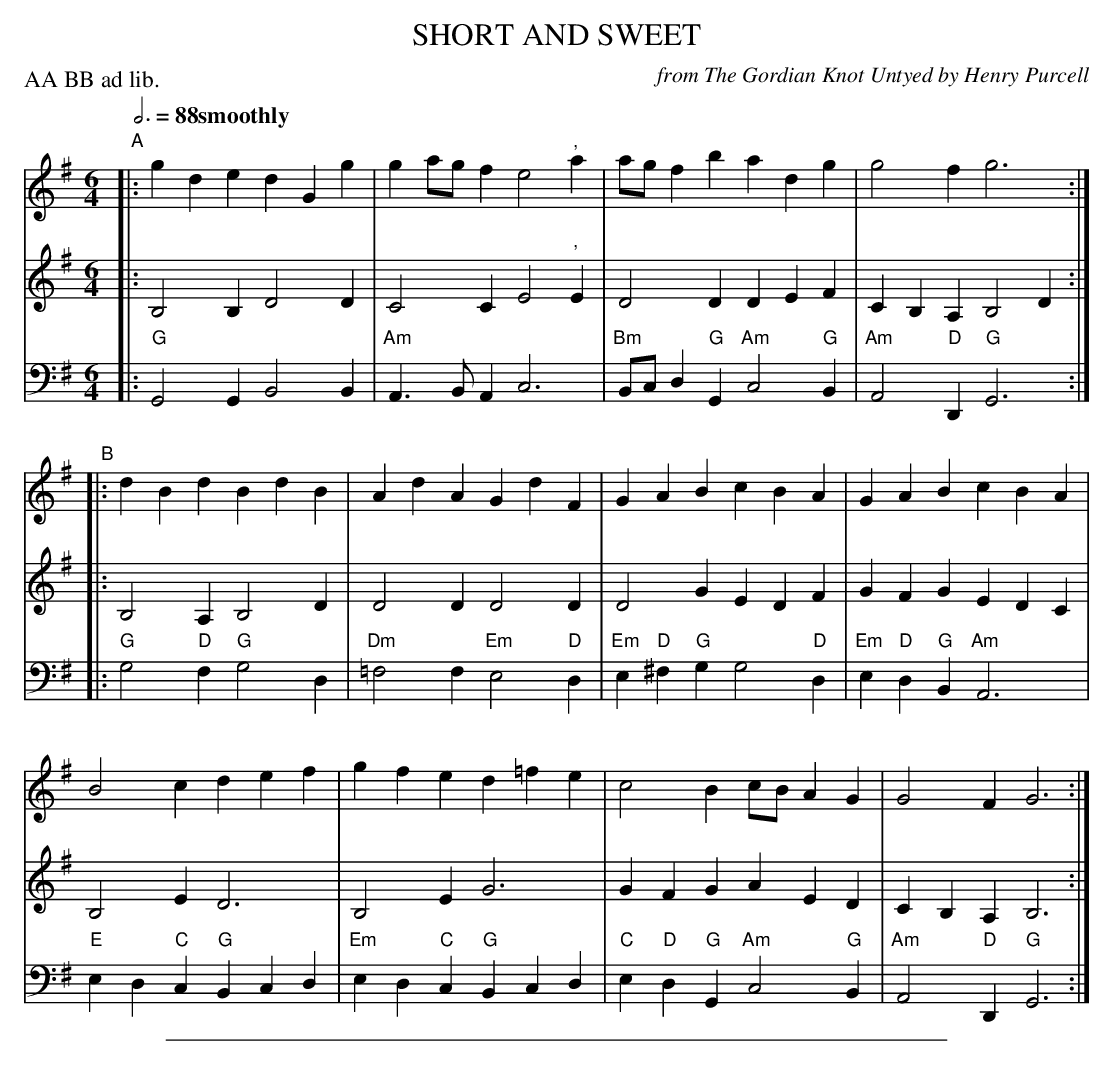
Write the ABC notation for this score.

X:1
T: SHORT AND SWEET
C: from The Gordian Knot Untyed by Henry Purcell
M: 6/4
L: 1/4
P: AA BB ad lib.
Q: 3/4=88 "smoothly"
K: G
V: 1
"A"|: gde dGg | ga/g/f e2", "a | a/g/fb adg | g2f g3 :|
"B"|: dBd BdB | AdA GdF | GAB cBA | GAB cBA |
      B2c def | gfe d=fe | c2B c/B/AG | G2F G3 :|
V: 2
|: B,2B, D2D | C2C E2", "E | D2D DEF | CB,A, B,2D :|
|: B,2A, B,2D | D2D D2D | D2G EDF | GFG EDC |
   B,2E D3 | B,2E G3 | GFG AED | CB,A, B,3 :|
V: 3 clef=bass middle=d
|: "G"G2G B2B | "Am"A>BA c3 | "Bm"B/c/d"G"G "Am"c2"G"B | "Am"A2"D"D "G"G3 :|
|: "G"g2"D"f "G"g2d | "Dm"=f2f "Em"e2"D"d | "Em"e"D"^f"G"g g2"D"d | "Em"e"D"d"G"B "Am"A3 |
   "E"ed"C"c "G"Bcd | "Em"ed"C"c "G"Bcd | "C"e"D"d"G"G "Am"c2"G"B | "Am"A2"D"D "G"G3 :|
